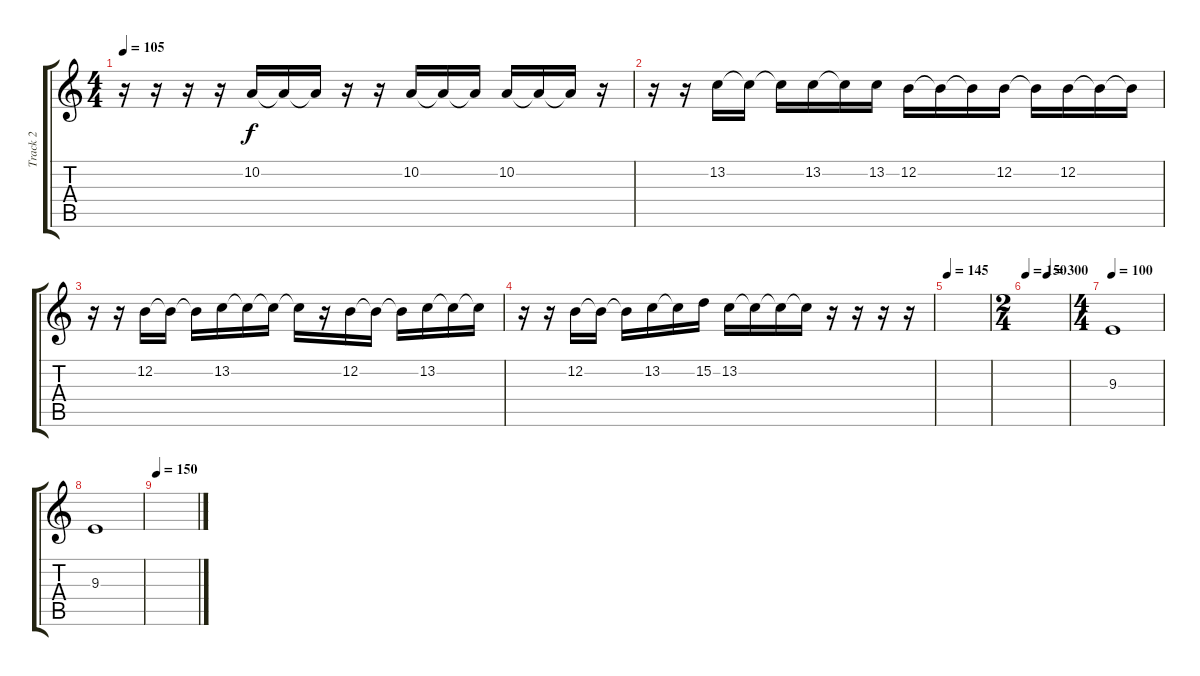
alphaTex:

\track ("Track 2" "Track 2") {instrument stringensemble1}
\staff {score tabs}
\tuning (E4 B3 G3 D3 A2 E2) {hide}
\ts (4 4)
\tempo 105
\clef g2
\ks c
r.16{dy f} r.16 r.16 r.16 10.2.16 10.2{t}.16 10.2{t}.16 r.16 r.16 10.2.16 10.2{t}.16 10.2{t}.16 10.2.16 10.2{t}.16 10.2{t}.16 r.16 |
r.16 r.16 13.2.16 13.2{t}.16 13.2{t}.16 13.2.16 13.2{t}.16 13.2.16 12.2.16 12.2{t}.16 12.2{t}.16 12.2.16 12.2{t}.16 12.2.16 12.2{t}.16 12.2{t}.16 |
r.16 r.16 12.2.16 12.2{t}.16 12.2{t}.16 13.2.16 13.2{t}.16 13.2{t}.16 13.2{t}.16 r.16 12.2.16 12.2{t}.16 12.2{t}.16 13.2.16 13.2{t}.16 13.2{t}.16 |
r.16 r.16 12.2.16 12.2{t}.16 12.2{t}.16 13.2.16 13.2{t}.16 15.2.16 13.2.16 13.2{t}.16 13.2{t}.16 13.2{t}.16 r.16 r.16 r.16 r.16 |
\tempo 145
|
\ts (2 4)
\tempo 150
\tempo (300 0.5)
|
\ts (4 4)
\tempo 100
9.3.1 |
9.3.1 |
\tempo 150
